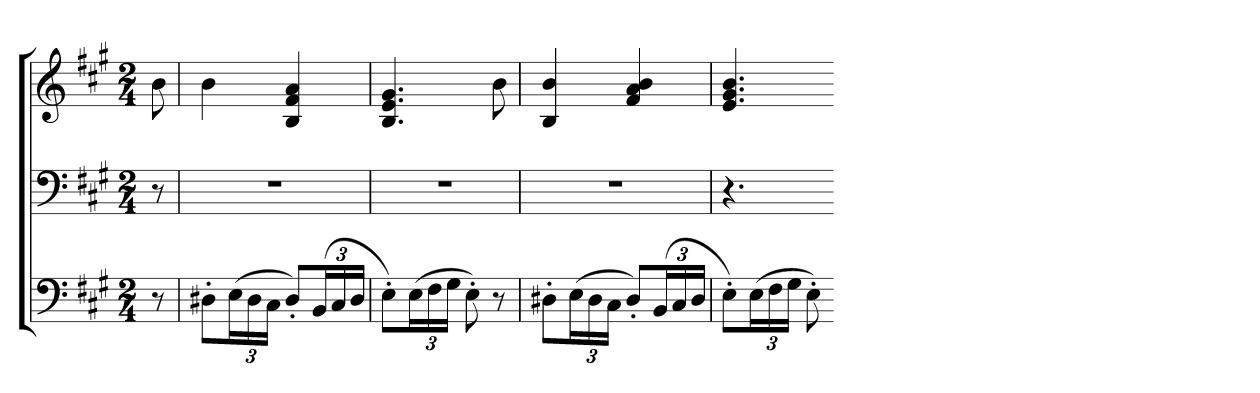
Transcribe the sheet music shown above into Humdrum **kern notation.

**kern	**kern	**kern
*part3	*part2	*part1
*staff3	*staff2	*staff1
*clefF4	*clefF4	*clefG2
*k[f#c#g#]	*k[f#c#g#]	*k[f#c#g#]
*A:	*A:	*A:
*M2/4	*M2/4	*M2/4
=	=	=
8r	8r	8b
=	=	=
8D#X'L	2r	4b
(24EL	.	.
24D#	.	.
24C#JJ	.	.
8D#'L)	.	4B 4f# 4a
(24BBL	.	.
24C#	.	.
24D#JJ	.	.
=	=	=
8E'L)	2r	4.B 4.e 4.g#
(24EL	.	.
24F#	.	.
24G#JJ	.	.
8E')	.	.
8r	.	8b
=	=	=
8D#X'L	2r	4B 4b
(24EL	.	.
24D#	.	.
24C#JJ	.	.
8D#'L)	.	4f# 4a 4b
(24BBL	.	.
24C#	.	.
24D#JJ	.	.
=	=	=
8E'L)	4.r	4.e 4.g# 4.b
(24EL	.	.
24F#	.	.
24G#JJ	.	.
8E')	.	.
=-	=-	=-
*-	*-	*-
